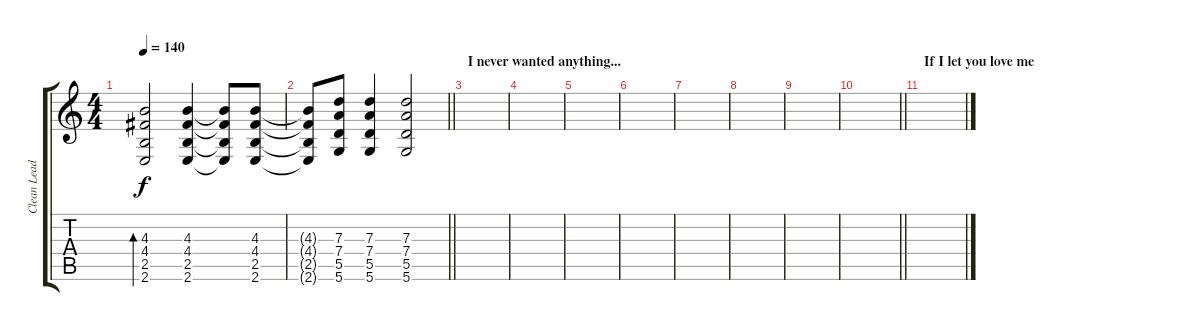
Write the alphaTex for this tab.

\track ("Clean Lead Guitar" "Clean Lead") {instrument acousticguitarsteel}
\staff {score tabs}
\tuning (E4 B3 G3 D3 A2 D2) {hide}
\ts (4 4)
\tempo 140
\clef g2
\ks c
(4.3 4.4 2.5 2.6).2{bd 60 dy f} (4.3 4.4 2.5 2.6).4 (4.3{t} 4.4{t} 2.5{t} 2.6{t}).8 (4.3 4.4 2.5 2.6).8 |
\barLineRight lightlight
(4.3{t} 4.4{t} 2.5{t} 2.6{t}).8 (7.3 7.4 5.5 5.6).8 (7.3 7.4 5.5 5.6).4 (7.3 7.4 5.5 5.6).2 |
\section ("" "I never wanted anything...")
|
|
|
|
|
|
|
\barLineRight lightlight
|
\section ("" "If I let you love me")
